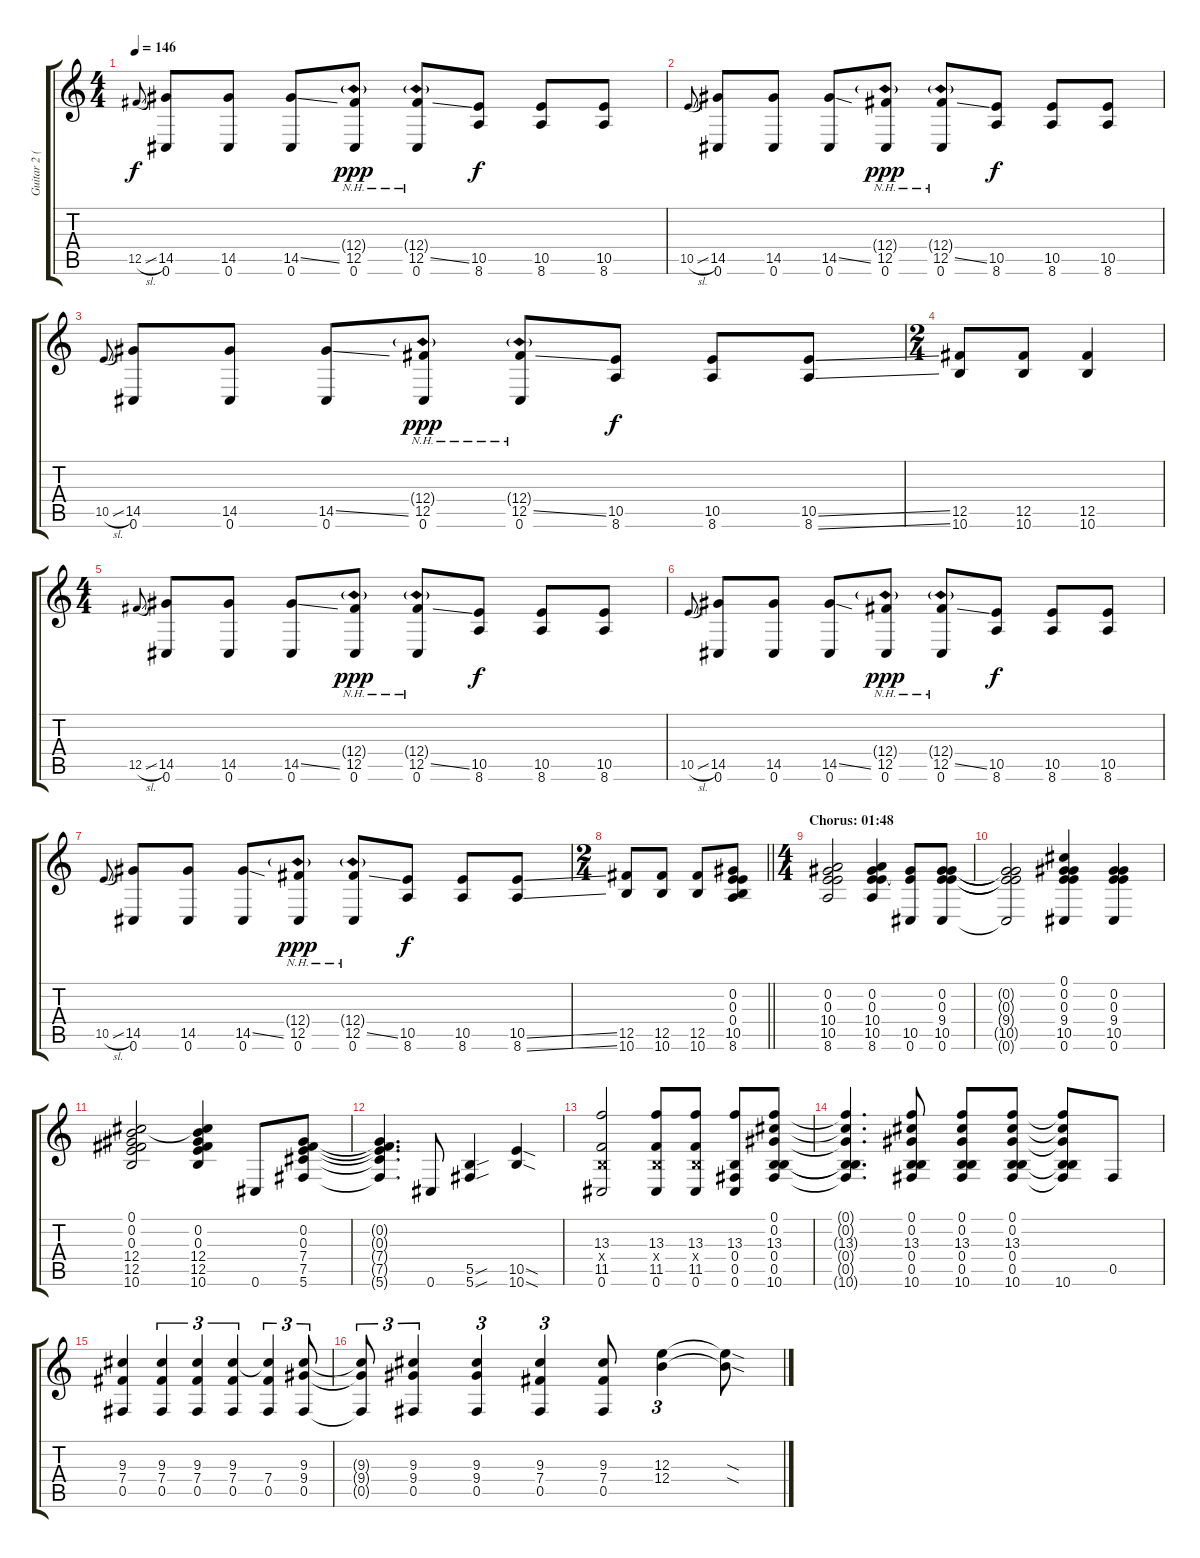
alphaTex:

\track ("Guitar 2 (Distortion)" "Guitar 2 (") {instrument distortionguitar}
\staff {score tabs}
\tuning (Db4 Ab3 E3 B2 Gb2 Db2) {hide}
\ts (4 4)
\tempo 146
\clef g2
\ks c
12.5{sl}.8{gr onbeat dy f} (14.5 0.6).8 (14.5 0.6).8 (14.5{ss} 0.6).8 (12.4{nh g} 12.5 0.6).8{dy ppp} (12.4{nh g} 12.5{ss} 0.6).8 (10.5 8.6).8{dy f} (10.5 8.6).8 (10.5 8.6).8 |
10.5{sl}.8{gr onbeat} (14.5 0.6).8 (14.5 0.6).8 (14.5{ss} 0.6).8 (12.4{nh g} 12.5 0.6).8{dy ppp} (12.4{nh g} 12.5{ss} 0.6).8 (10.5 8.6).8{dy f} (10.5 8.6).8 (10.5 8.6).8 |
10.5{sl}.8{gr onbeat} (14.5 0.6).8 (14.5 0.6).8 (14.5{ss} 0.6).8 (12.4{nh g} 12.5 0.6).8{dy ppp} (12.4{nh g} 12.5{ss} 0.6).8 (10.5 8.6).8{dy f} (10.5 8.6).8 (10.5{ss} 8.6{ss}).8 |
\ts (2 4)
(12.5 10.6).8 (12.5 10.6).8 (12.5 10.6).4 |
\ts (4 4)
12.5{sl}.8{gr onbeat} (14.5 0.6).8 (14.5 0.6).8 (14.5{ss} 0.6).8 (12.4{nh g} 12.5 0.6).8{dy ppp} (12.4{nh g} 12.5{ss} 0.6).8 (10.5 8.6).8{dy f} (10.5 8.6).8 (10.5 8.6).8 |
10.5{sl}.8{gr onbeat} (14.5 0.6).8 (14.5 0.6).8 (14.5{ss} 0.6).8 (12.4{nh g} 12.5 0.6).8{dy ppp} (12.4{nh g} 12.5{ss} 0.6).8 (10.5 8.6).8{dy f} (10.5 8.6).8 (10.5 8.6).8 |
10.5{sl}.8{gr onbeat} (14.5 0.6).8 (14.5 0.6).8 (14.5{ss} 0.6).8 (12.4{nh g} 12.5 0.6).8{dy ppp} (12.4{nh g} 12.5{ss} 0.6).8 (10.5 8.6).8{dy f} (10.5 8.6).8 (10.5{ss} 8.6{ss}).8 |
\ts (2 4)
\barLineRight lightlight
(12.5 10.6).8 (12.5 10.6).8 (12.5 10.6).8 (0.2 0.3 0.4 10.5 8.6).8 |
\ts (4 4)
\section ("" "Chorus: 01:48")
(0.2 0.3 10.4 10.5 8.6).2 (0.2 0.3 10.4 10.5 8.6).4 (0.2{t} 10.5 0.6).8 (0.2 0.3 9.4 10.5 0.6).8 |
(0.2{t} 0.3{t} 9.4{t} 10.5{t} 0.6{t}).2 (0.1 0.2 0.3 9.4 10.5 0.6).4 (0.2 0.3 9.4 10.5 0.6).4 |
(0.1 0.2 0.3 12.4 12.5 10.6).2 (0.1{t} 0.2 0.3 12.4 12.5 10.6).4 0.6.8 (0.2 0.3 7.4 7.5 5.6).8 |
(0.2{t} 0.3{t} 7.4{t} 7.5{t} 5.6{t}).4{d} 0.6.8 (5.5{sou} 5.6{sou}).4 (10.5{sod} 10.6{sod}).4 |
(13.3 0.4{x} 11.5 0.6).2 (13.3 0.4{x} 11.5 0.6).8 (13.3 0.4{x} 11.5 0.6).8 (13.3 0.4 0.5 0.6).8 (0.1 0.2 13.3 0.4 0.5 10.6).8 |
(0.1{t} 0.2{t} 13.3{t} 0.4{t} 0.5{t} 10.6{t}).4{d} (0.1 0.2 13.3 0.4 0.5 10.6).8 (0.1 0.2 13.3 0.4 0.5 10.6).8 (0.1 0.2 13.3 0.4 0.5 10.6).8 (0.1{t} 0.2{t} 13.3{t} 0.4{t} 0.5{t} 10.6).8 0.5.8 |
(9.3 7.4 0.5).4 (9.3 7.4 0.5).4{tu (3 2)} (9.3 7.4 0.5).4{tu (3 2)} (9.3 7.4 0.5).4{tu (3 2)} (9.3{t} 7.4 0.5).4{tu (3 2)} (9.3 9.4 0.5).8{tu (3 2)} |
(9.3{t} 9.4{t} 0.5{t}).8{tu (3 2)} (9.3 9.4 0.5).4{tu (3 2)} (9.3 9.4 0.5).4{tu (3 2)} (9.3 7.4 0.5).4{tu (3 2)} (9.3 7.4 0.5).8 (12.3 12.4).4{tu (3 2)} (12.3{sod t} 12.4{sod t}).8
